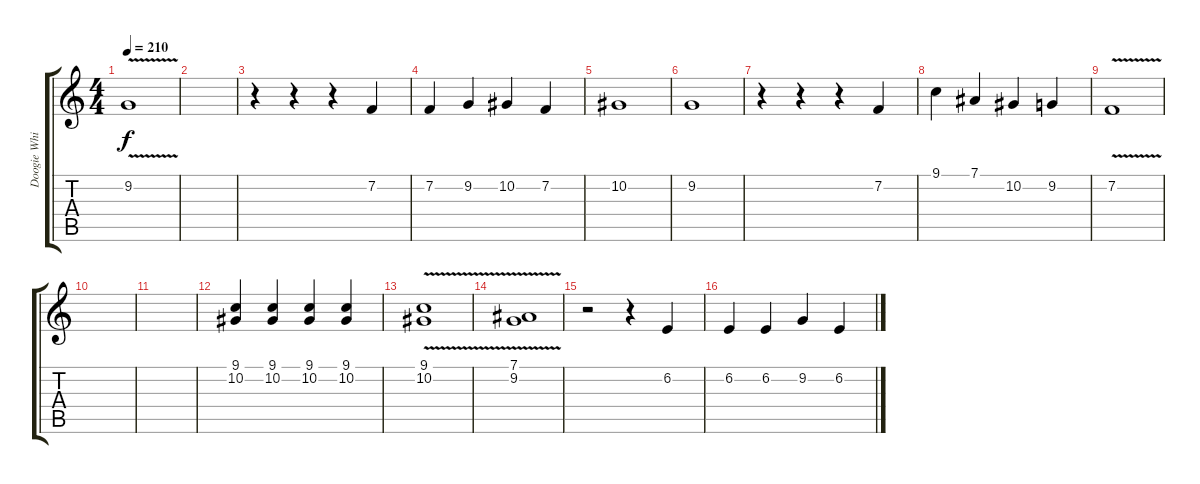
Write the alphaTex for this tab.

\track ("Doogie White" "Doogie Whi") {instrument lead2sawtooth}
\staff {score tabs}
\tuning (Eb4 Bb3 Gb3 Db3 Ab2 Eb2) {hide}
\ts (4 4)
\tempo 210
\clef g2
\ks c
9.2{v}.1{dy f} |
|
r.4 r.4 r.4 7.2.4 |
7.2.4 9.2.4 10.2.4 7.2.4 |
10.2.1 |
9.2.1 |
r.4 r.4 r.4 7.2.4 |
9.1.4 7.1.4 10.2.4 9.2.4 |
7.2{v}.1 |
|
|
(9.1 10.2).4 (9.1 10.2).4 (9.1 10.2).4 (9.1 10.2).4 |
(9.1{v} 10.2).1 |
(7.1{v} 9.2).1 |
r.2 r.4 6.2.4 |
6.2.4 6.2.4 9.2.4 6.2.4
